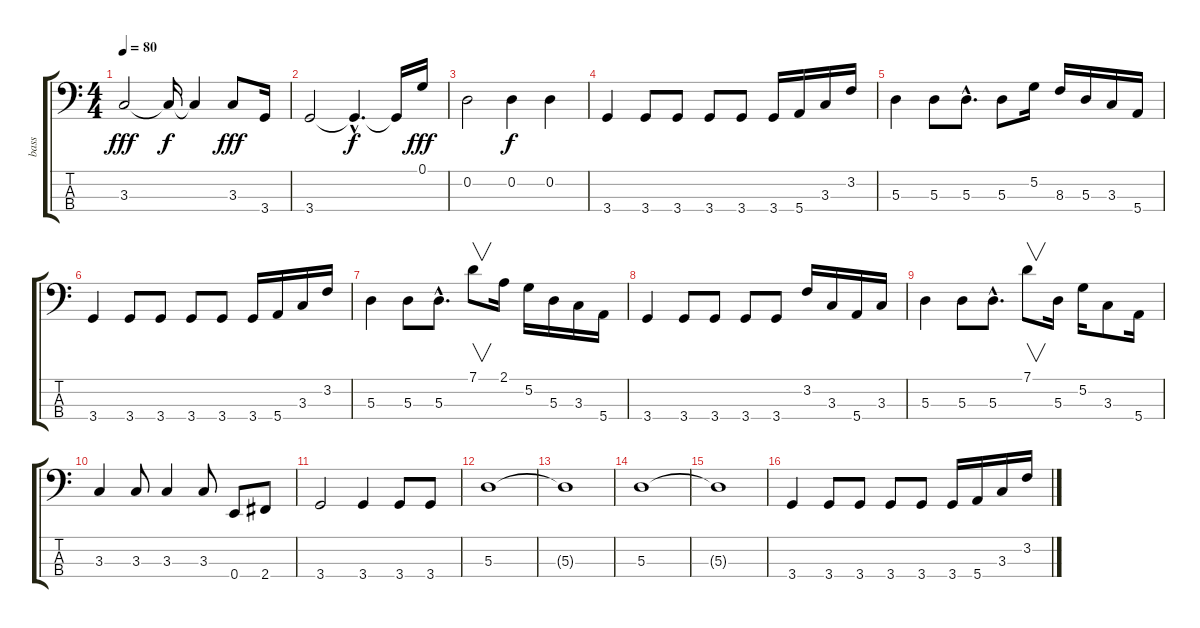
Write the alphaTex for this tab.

\track ("bass" "bass") {instrument electricbassfinger}
\staff {score tabs}
\tuning (G2 D2 A1 E1) {hide}
\ts (4 4)
\tempo 80
\clef f4
\ks c
3.3.2{dy fff} 3.3{t}.16{dy f} 3.3{t}.4 3.3.8{dy fff} 3.4.16 |
3.4.2 3.4{hac t}.4{d dy f} 3.4{t}.16 0.1.16{dy fff} |
0.2.2 0.2.4{dy f} 0.2.4 |
3.4.4 3.4.8 3.4.8 3.4.8 3.4.8 3.4.16 5.4.16 3.3.16 3.2.16 |
5.3.4 5.3.8 5.3{hac}.8{d} 5.3.8 5.2.16 8.3.16 5.3.16 3.3.16 5.4.16 |
3.4.4 3.4.8 3.4.8 3.4.8 3.4.8 3.4.16 5.4.16 3.3.16 3.2.16 |
5.3.4 5.3.8 5.3{hac}.8{d} 7.1.8{v} 2.1.16 5.2.16 5.3.16 3.3.16 5.4.16 |
3.4.4 3.4.8 3.4.8 3.4.8 3.4.8 3.2.16 3.3.16 5.4.16 3.3.16 |
5.3.4 5.3.8 5.3{hac}.8{d} 7.1.8{v} 5.3.16 5.2.16 3.3.8 5.4.16 |
3.3.4 3.3.8 3.3.4 3.3.8 0.4.8 2.4.8 |
3.4.2 3.4.4 3.4.8 3.4.8 |
5.3.1 |
5.3{t}.1 |
5.3.1 |
5.3{t}.1 |
3.4.4 3.4.8 3.4.8 3.4.8 3.4.8 3.4.16 5.4.16 3.3.16 3.2.16
